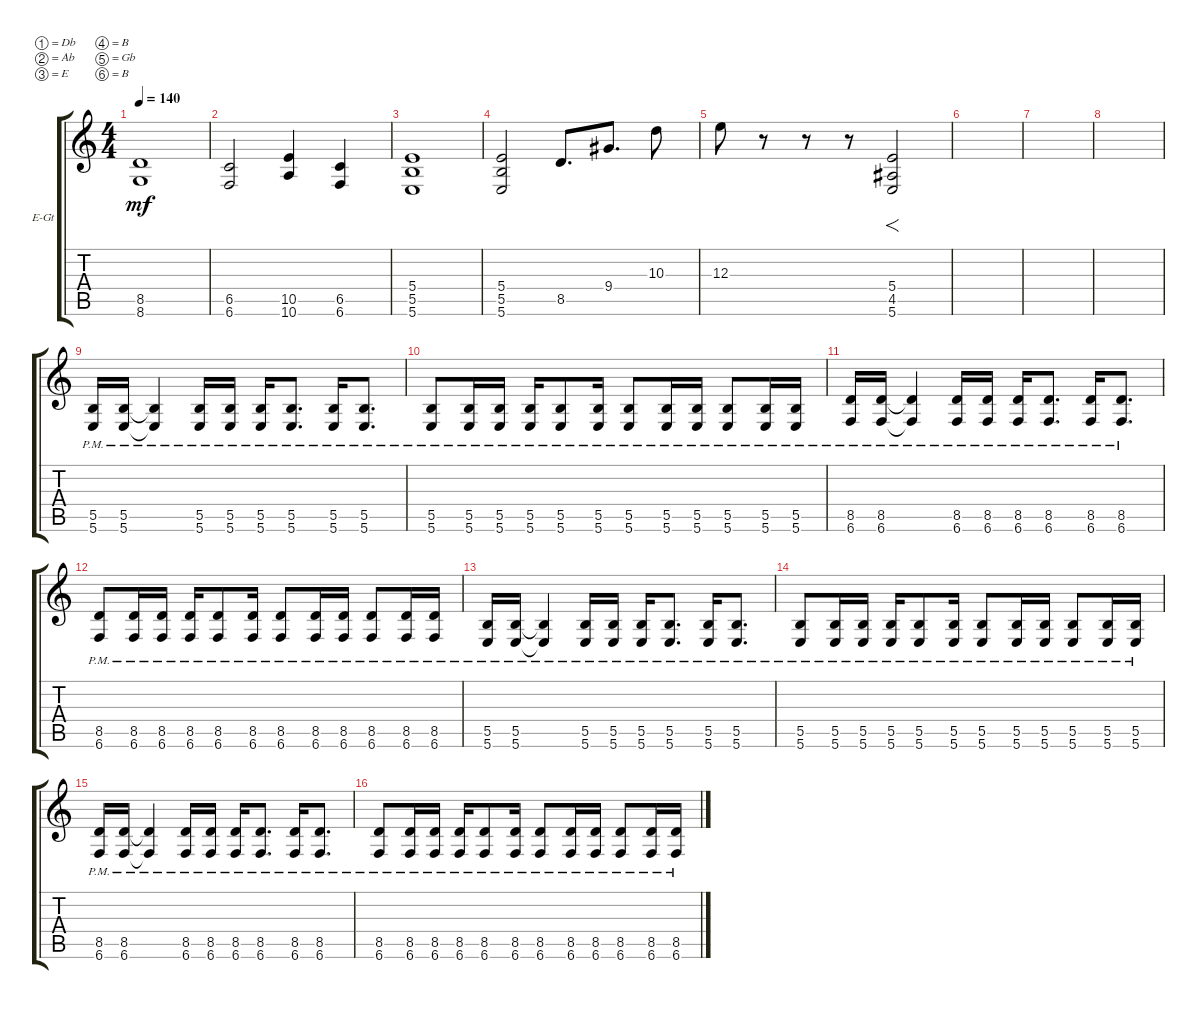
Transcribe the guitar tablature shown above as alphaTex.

\defaultSystemsLayout 4
\bracketExtendMode groupsimilarinstruments
\firstSystemTrackNameOrientation horizontal
\otherSystemsTrackNameOrientation horizontal
\track ("Electric Guitar" "E-Gt") {instrument distortionguitar}
\staff {score tabs}
\tuning (Db4 Ab3 E3 B2 Gb2 B1)
\ts (4 4)
\tempo 140
\clef g2
\ks c
(8.6 8.5).1{dy mf} |
(6.6 6.5).2 (10.6 10.5).4 (6.6 6.5).4 |
(5.6 5.5 5.4).1 |
(5.6 5.5 5.4).2 8.5.8{d} 9.4.8{d} 10.3.8 |
12.3.8 r.8 r.8 r.8 (5.6 4.5 5.4).2{f} |
|
|
|
(5.6{pm} 5.5{pm}).16 (5.6{pm} 5.5{pm}).16 (5.6{pm t} 5.5{pm t}).4 (5.6{pm} 5.5{pm}).16 (5.6{pm} 5.5{pm}).16 (5.6{pm} 5.5{pm}).16 (5.6{pm} 5.5{pm}).8{d} (5.6{pm} 5.5{pm}).16 (5.6{pm} 5.5{pm}).8{d} |
(5.6{pm} 5.5{pm}).8 (5.6{pm} 5.5{pm}).16 (5.6{pm} 5.5{pm}).16 (5.6{pm} 5.5{pm}).16 (5.6{pm} 5.5{pm}).8 (5.6{pm} 5.5{pm}).16 (5.6{pm} 5.5{pm}).8 (5.6{pm} 5.5{pm}).16 (5.6{pm} 5.5{pm}).16 (5.6{pm} 5.5{pm}).8 (5.6{pm} 5.5{pm}).16 (5.6{pm} 5.5{pm}).16 |
(6.6{pm} 8.5{pm}).16 (6.6{pm} 8.5{pm}).16 (6.6{pm t} 8.5{pm t}).4 (6.6{pm} 8.5{pm}).16 (6.6{pm} 8.5{pm}).16 (6.6{pm} 8.5{pm}).16 (6.6{pm} 8.5{pm}).8{d} (6.6{pm} 8.5{pm}).16 (6.6{pm} 8.5{pm}).8{d} |
(6.6{pm} 8.5{pm}).8 (6.6{pm} 8.5{pm}).16 (6.6{pm} 8.5{pm}).16 (6.6{pm} 8.5{pm}).16 (6.6{pm} 8.5{pm}).8 (6.6{pm} 8.5{pm}).16 (6.6{pm} 8.5{pm}).8 (6.6{pm} 8.5{pm}).16 (6.6{pm} 8.5{pm}).16 (6.6{pm} 8.5{pm}).8 (6.6{pm} 8.5{pm}).16 (6.6{pm} 8.5{pm}).16 |
(5.6{pm} 5.5{pm}).16 (5.6{pm} 5.5{pm}).16 (5.6{pm t} 5.5{pm t}).4 (5.6{pm} 5.5{pm}).16 (5.6{pm} 5.5{pm}).16 (5.6{pm} 5.5{pm}).16 (5.6{pm} 5.5{pm}).8{d} (5.6{pm} 5.5{pm}).16 (5.6{pm} 5.5{pm}).8{d} |
(5.6{pm} 5.5{pm}).8 (5.6{pm} 5.5{pm}).16 (5.6{pm} 5.5{pm}).16 (5.6{pm} 5.5{pm}).16 (5.6{pm} 5.5{pm}).8 (5.6{pm} 5.5{pm}).16 (5.6{pm} 5.5{pm}).8 (5.6{pm} 5.5{pm}).16 (5.6{pm} 5.5{pm}).16 (5.6{pm} 5.5{pm}).8 (5.6{pm} 5.5{pm}).16 (5.6{pm} 5.5{pm}).16 |
(6.6{pm} 8.5{pm}).16 (6.6{pm} 8.5{pm}).16 (6.6{pm t} 8.5{pm t}).4 (6.6{pm} 8.5{pm}).16 (6.6{pm} 8.5{pm}).16 (6.6{pm} 8.5{pm}).16 (6.6{pm} 8.5{pm}).8{d} (6.6{pm} 8.5{pm}).16 (6.6{pm} 8.5{pm}).8{d} |
(6.6{pm} 8.5{pm}).8 (6.6{pm} 8.5{pm}).16 (6.6{pm} 8.5{pm}).16 (6.6{pm} 8.5{pm}).16 (6.6{pm} 8.5{pm}).8 (6.6{pm} 8.5{pm}).16 (6.6{pm} 8.5{pm}).8 (6.6{pm} 8.5{pm}).16 (6.6{pm} 8.5{pm}).16 (6.6{pm} 8.5{pm}).8 (6.6{pm} 8.5{pm}).16 (6.6{pm} 8.5{pm}).16
